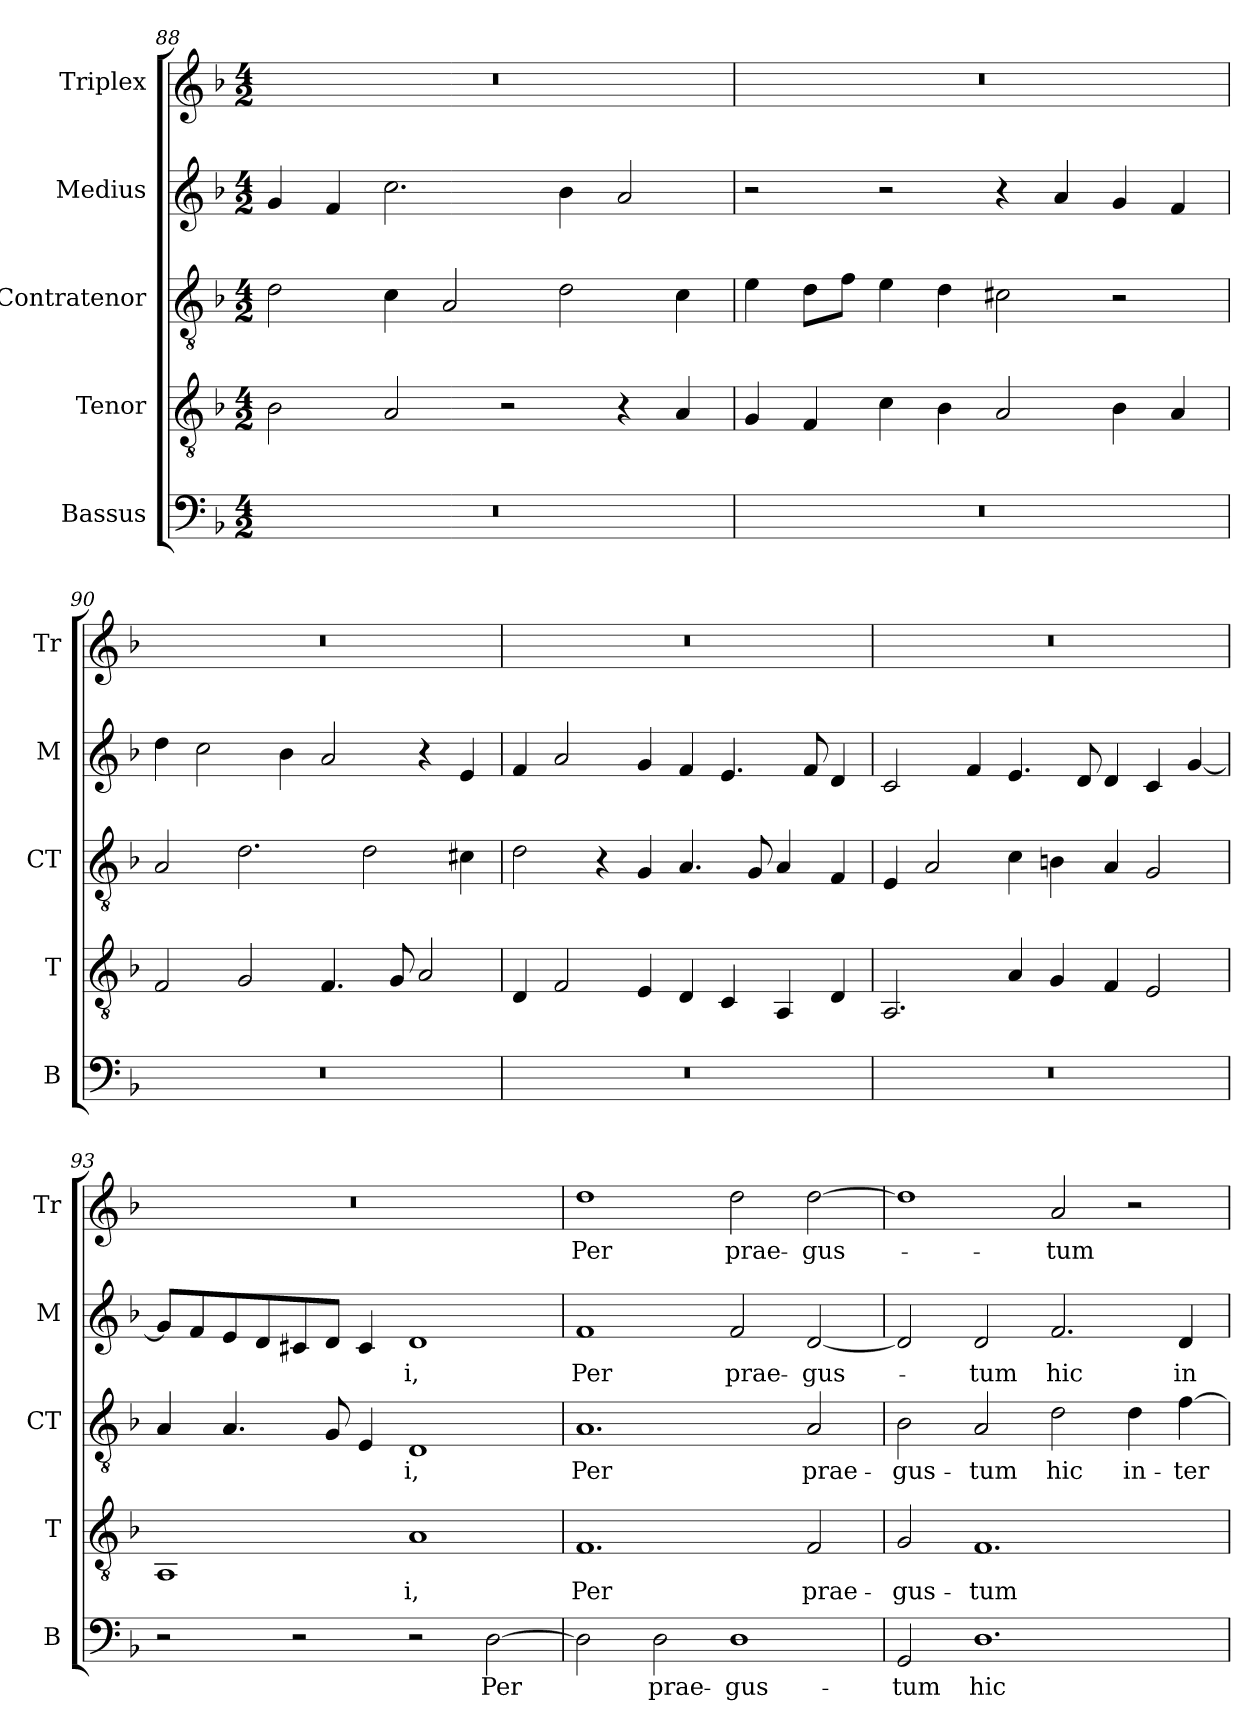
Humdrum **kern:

**kern	**text	**kern	**text	**kern	**text	**kern	**text	**kern	**text
*part5	*part5	*part4	*part4	*part3	*part3	*part2	*part2	*part1	*part1
*staff5	*staff5	*staff4	*staff4	*staff3	*staff3	*staff2	*staff2	*staff1	*staff1
*I"Bassus	*	*I"Tenor	*	*I"Contratenor	*	*I"Medius	*	*I"Triplex	*
*I'B	*	*I'T	*	*I'CT	*	*I'M	*	*I'Tr	*
!!LO:PB:g=z
*clefF4	*	*clefGv2	*	*clefGv2	*	*clefG2	*	*clefG2	*
*k[b-]	*	*k[b-]	*	*k[b-]	*	*k[b-]	*	*k[b-]	*
*F:	*	*F:	*	*F:	*	*F:	*	*F:	*
*M4/2	*	*M4/2	*	*M4/2	*	*M4/2	*	*M4/2	*
=88	=88	=88	=88	=88	=88	=88	=88	=88	=88
0r	.	2B-\	.	2d\	.	4g/	.	0r	.
.	.	.	.	.	.	4f/	.	.	.
.	.	2A/	.	4c\	.	2.cc\	.	.	.
.	.	.	.	2A/	.	.	.	.	.
.	.	2r	.	.	.	.	.	.	.
.	.	.	.	2d\	.	4b-\	.	.	.
.	.	4r	.	.	.	2a/	.	.	.
.	.	4A/	.	4c\	.	.	.	.	.
=89	=89	=89	=89	=89	=89	=89	=89	=89	=89
0r	.	4G/	.	4e\	.	2r	.	0r	.
.	.	4F/	.	8d\L	.	.	.	.	.
.	.	.	.	8f\J	.	.	.	.	.
.	.	4c\	.	4e\	.	2r	.	.	.
.	.	4B-\	.	4d\	.	.	.	.	.
.	.	2A/	.	2c#X\	.	4r	.	.	.
.	.	.	.	.	.	4a/	.	.	.
.	.	4B-\	.	2r	.	4g/	.	.	.
.	.	4A/	.	.	.	4f/	.	.	.
=90	=90	=90	=90	=90	=90	=90	=90	=90	=90
0r	.	2F/	.	2A/	.	4dd\	.	0r	.
.	.	.	.	.	.	2cc\	.	.	.
.	.	2G/	.	2.d\	.	.	.	.	.
.	.	.	.	.	.	4b-\	.	.	.
.	.	4.F/	.	.	.	2a/	.	.	.
.	.	.	.	2d\	.	.	.	.	.
.	.	8G/	.	.	.	.	.	.	.
.	.	2A/	.	.	.	4r	.	.	.
.	.	.	.	4c#X\	.	4e/	.	.	.
!!LO:LB:g=z
=91	=91	=91	=91	=91	=91	=91	=91	=91	=91
0r	.	4D/	.	2d\	.	4f/	.	0r	.
.	.	2F/	.	.	.	2a/	.	.	.
.	.	.	.	4r	.	.	.	.	.
.	.	4E/	.	4G/	.	4g/	.	.	.
.	.	4D/	.	4.A/	.	4f/	.	.	.
.	.	4C/	.	.	.	4.e/	.	.	.
.	.	.	.	8G/	.	.	.	.	.
.	.	4AA/	.	4A/	.	.	.	.	.
.	.	.	.	.	.	8f/	.	.	.
.	.	4D/	.	4F/	.	4d/	.	.	.
=92	=92	=92	=92	=92	=92	=92	=92	=92	=92
0r	.	2.AA/	.	4E/	.	2c/	.	0r	.
.	.	.	.	2A/	.	.	.	.	.
.	.	.	.	.	.	4f/	.	.	.
.	.	4A/	.	4c\	.	4.e/	.	.	.
.	.	4G/	.	4Bn\	.	.	.	.	.
.	.	.	.	.	.	8d/	.	.	.
.	.	4F/	.	4A/	.	4d/	.	.	.
.	.	2E/	.	2G/	.	4c/	.	.	.
.	.	.	.	.	.	[4g/	.	.	.
=93	=93	=93	=93	=93	=93	=93	=93	=93	=93
2r	.	1AA	.	4A/	.	8g/L]	.	0r	.
.	.	.	.	.	.	8f/	.	.	.
.	.	.	.	4.A/	.	8e/	.	.	.
.	.	.	.	.	.	8d/	.	.	.
2r	.	.	.	.	.	8c#X/	.	.	.
.	.	.	.	8G/	.	8d/J	.	.	.
.	.	.	.	4E/	.	4c#/	.	.	.
!	!	!	!LO:LY:b	!	!LO:LY:b	!	!LO:LY:b	!	!
2r	.	1A	-i,	1D	-i,	1d	-i,	.	.
!	!LO:LY:b	!	!	!	!	!	!	!	!
[2D\	Per	.	.	.	.	.	.	.	.
!!LO:PB:g=z
=94	=94	=94	=94	=94	=94	=94	=94	=94	=94
!	!	!	!LO:LY:b	!	!LO:LY:b	!	!LO:LY:b	!	!LO:LY:b
2D\]	.	1.F	Per	1.A	Per	1f	Per	1dd	Per
!	!LO:LY:b	!	!	!	!	!	!	!	!
2D\	prae-	.	.	.	.	.	.	.	.
!	!LO:LY:b	!	!	!	!	!	!LO:LY:b	!	!LO:LY:b
1D	-gus-	.	.	.	.	2f/	prae-	2dd\	prae-
!	!	!	!LO:LY:b	!	!LO:LY:b	!	!LO:LY:b	!	!LO:LY:b
.	.	2F/	prae-	2A/	prae-	[2d/	-gus-	[2dd\	-gus-
=95	=95	=95	=95	=95	=95	=95	=95	=95	=95
!	!LO:LY:b	!	!LO:LY:b	!	!LO:LY:b	!	!	!	!
2GG/	-tum	2G/	-gus-	2B-\	-gus-	2d/]	.	1dd]	.
!	!LO:LY:b	!	!LO:LY:b	!	!LO:LY:b	!	!LO:LY:b	!	!
1.D	hic	1.F	-tum	2A/	-tum	2d/	-tum	.	.
!	!	!	!	!	!LO:LY:b	!	!LO:LY:b	!	!LO:LY:b
.	.	.	.	2d\	hic	2.f/	hic	2a/	-tum
!	!	!	!	!	!LO:LY:b	!	!	!	!
.	.	.	.	4d\	in-	.	.	2r	.
!	!	!	!	!	!LO:LY:b	!	!LO:LY:b	!	!
.	.	.	.	[4f\	-ter-	4d/	in-	.	.
=	=	=	=	=	=	=	=	=	=
*-	*-	*-	*-	*-	*-	*-	*-	*-	*-
